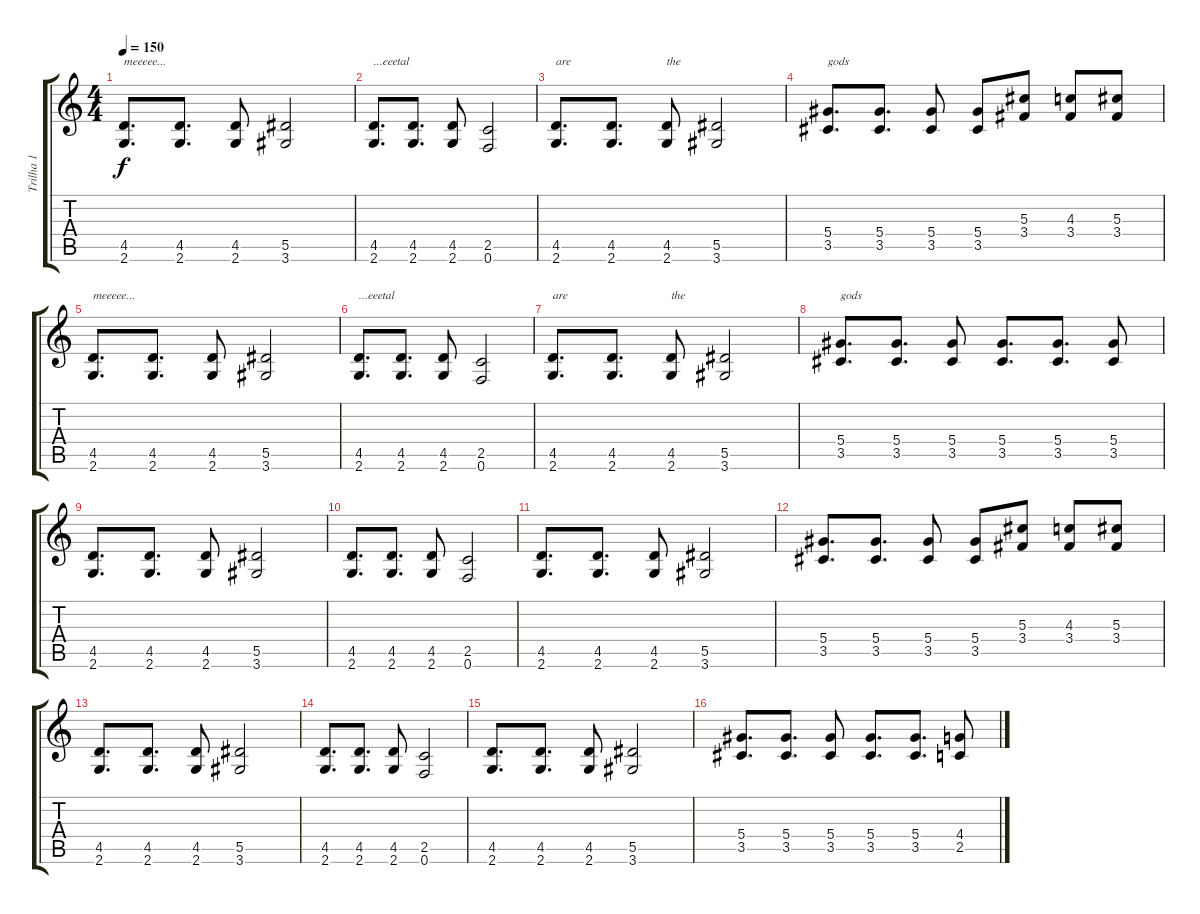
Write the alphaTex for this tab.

\track ("Trilha 1" "Trilha 1") {instrument overdrivenguitar}
\staff {score tabs}
\tuning (F4 C4 Ab3 Eb3 Bb2 F2) {hide}
\ts (4 4)
\tempo 150
\clef g2
\ks c
(4.5 2.6).8{d txt "meeeee..." dy f} (4.5 2.6).8{d} (4.5 2.6).8 (5.5 3.6).2 |
(4.5 2.6).8{d txt "...eeetal "} (4.5 2.6).8{d} (4.5 2.6).8 (2.5 0.6).2 |
(4.5 2.6).8{d txt "are "} (4.5 2.6).8{d} (4.5 2.6).8{txt "the "} (5.5 3.6).2 |
(5.4 3.5).8{d txt "gods"} (5.4 3.5).8{d} (5.4 3.5).8 (5.4 3.5).8 (5.3 3.4).8 (4.3 3.4).8 (5.3 3.4).8 |
(4.5 2.6).8{d txt "meeeee..."} (4.5 2.6).8{d} (4.5 2.6).8 (5.5 3.6).2 |
(4.5 2.6).8{d txt "...eeetal"} (4.5 2.6).8{d} (4.5 2.6).8 (2.5 0.6).2 |
(4.5 2.6).8{d txt "are"} (4.5 2.6).8{d} (4.5 2.6).8{txt "the"} (5.5 3.6).2 |
(5.4 3.5).8{d txt "gods"} (5.4 3.5).8{d} (5.4 3.5).8 (5.4 3.5).8{d} (5.4 3.5).8{d} (5.4 3.5).8 |
(4.5 2.6).8{d} (4.5 2.6).8{d} (4.5 2.6).8 (5.5 3.6).2 |
(4.5 2.6).8{d} (4.5 2.6).8{d} (4.5 2.6).8 (2.5 0.6).2 |
(4.5 2.6).8{d} (4.5 2.6).8{d} (4.5 2.6).8 (5.5 3.6).2 |
(5.4 3.5).8{d} (5.4 3.5).8{d} (5.4 3.5).8 (5.4 3.5).8 (5.3 3.4).8 (4.3 3.4).8 (5.3 3.4).8 |
(4.5 2.6).8{d} (4.5 2.6).8{d} (4.5 2.6).8 (5.5 3.6).2 |
(4.5 2.6).8{d} (4.5 2.6).8{d} (4.5 2.6).8 (2.5 0.6).2 |
(4.5 2.6).8{d} (4.5 2.6).8{d} (4.5 2.6).8 (5.5 3.6).2 |
(5.4 3.5).8{d} (5.4 3.5).8{d} (5.4 3.5).8 (5.4 3.5).8{d} (5.4 3.5).8{d} (4.4 2.5).8
